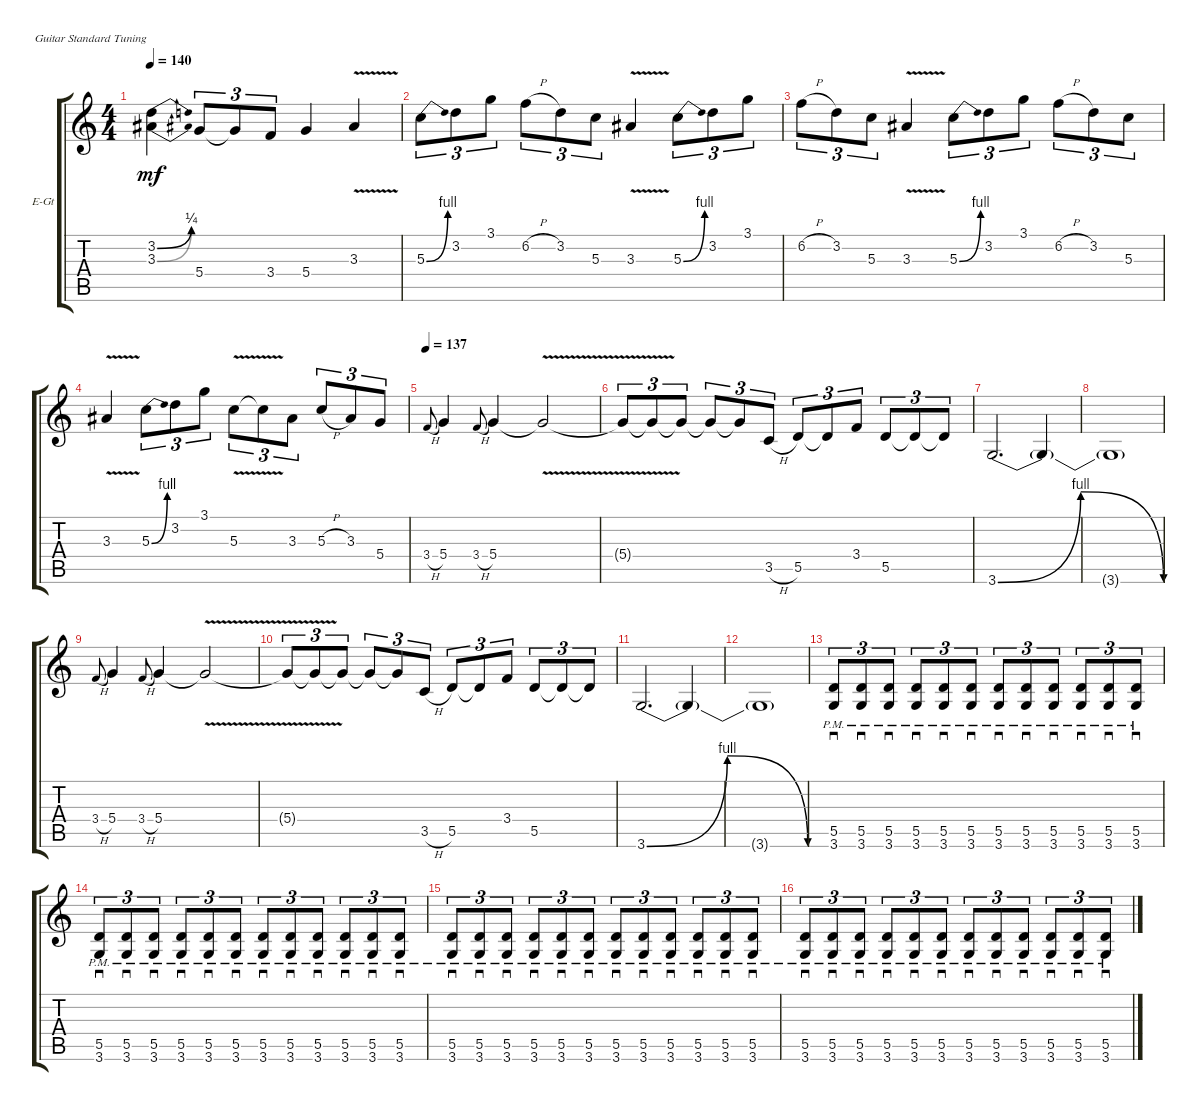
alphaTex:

\defaultSystemsLayout 4
\bracketExtendMode groupsimilarinstruments
\firstSystemTrackNameOrientation horizontal
\otherSystemsTrackNameOrientation horizontal
\track ("Electric Guitar" "E-Gt") {instrument distortionguitar}
\staff {score tabs}
\tuning (E4 B3 G3 D3 A2 E2)
\ts (4 4)
\tempo 140
\clef g2
\ks c
(3.3{be (bend 0 0 30.599999999999998 1)} 3.2{be (bend 0 0 30.599999999999998 1)}).4{dy mf} 5.4.8{tu (3 2)} 5.4{t}.8{tu (3 2)} 3.4.8{tu (3 2)} 5.4.4 3.3{v}.4 |
5.3{be (bend 0 0 9 4)}.8{tu (3 2)} 3.2.8{tu (3 2)} 3.1.8{tu (3 2)} 6.2{h}.8{tu (3 2)} 3.2.8{tu (3 2)} 5.3.8{tu (3 2)} 3.3{v}.4 5.3{be (bend 0 0 9 4)}.8{tu (3 2)} 3.2.8{tu (3 2)} 3.1.8{tu (3 2)} |
6.2{h}.8{tu (3 2)} 3.2.8{tu (3 2)} 5.3.8{tu (3 2)} 3.3{v}.4 5.3{be (bend 0 0 8.4 4)}.8{tu (3 2)} 3.2.8{tu (3 2)} 3.1.8{tu (3 2)} 6.2{h}.8{tu (3 2)} 3.2.8{tu (3 2)} 5.3.8{tu (3 2)} |
3.3{v}.4 5.3{be (bend 0 0 9 4)}.8{tu (3 2)} 3.2.8{tu (3 2)} 3.1.8{tu (3 2)} 5.3{v}.8{tu (3 2)} 5.3{t}.8{tu (3 2)} 3.3.8{tu (3 2)} 5.3{h}.8{tu (3 2)} 3.3.8{tu (3 2)} 5.4.8{tu (3 2)} |
\tempo 137
3.4{h}.8{gr onbeat} 5.4.4 3.4{h}.8{gr onbeat} 5.4.4 5.4{v t}.2 |
5.4{v t}.8{tu (3 2)} 5.4{t}.8{tu (3 2)} 5.4{t}.8{tu (3 2)} 5.4{t}.8{tu (3 2)} 5.4{t}.8{tu (3 2)} 3.5{h}.8{tu (3 2)} 5.5.8{tu (3 2)} 5.5{t}.8{tu (3 2)} 3.4.8{tu (3 2)} 5.5.8{tu (3 2)} 5.5{t}.8{tu (3 2)} 5.5{t}.8{tu (3 2)} |
3.6{be (bendrelease 6.6 0 9.6 4 14.399999999999999 4 18 0)}.2{d} 3.6{t}.4 |
3.6{t}.1 |
3.4{h}.8{gr onbeat} 5.4.4 3.4{h}.8{gr onbeat} 5.4.4 5.4{v t}.2 |
5.4{v t}.8{tu (3 2)} 5.4{t}.8{tu (3 2)} 5.4{t}.8{tu (3 2)} 5.4{t}.8{tu (3 2)} 5.4{t}.8{tu (3 2)} 3.5{h}.8{tu (3 2)} 5.5.8{tu (3 2)} 5.5{t}.8{tu (3 2)} 3.4.8{tu (3 2)} 5.5.8{tu (3 2)} 5.5{t}.8{tu (3 2)} 5.5{t}.8{tu (3 2)} |
3.6{be (bendrelease 6.6 0 9.6 4 14.399999999999999 4 18 0)}.2{d} 3.6{t}.4 |
3.6{t}.1 |
(3.6{pm} 5.5{pm}).8{sd tu (3 2)} (3.6{pm} 5.5{pm}).8{sd tu (3 2)} (3.6{pm} 5.5{pm}).8{sd tu (3 2)} (3.6{pm} 5.5{pm}).8{sd tu (3 2)} (3.6{pm} 5.5{pm}).8{sd tu (3 2)} (3.6{pm} 5.5{pm}).8{sd tu (3 2)} (3.6{pm} 5.5{pm}).8{sd tu (3 2)} (3.6{pm} 5.5{pm}).8{sd tu (3 2)} (3.6{pm} 5.5{pm}).8{sd tu (3 2)} (3.6{pm} 5.5{pm}).8{sd tu (3 2)} (3.6{pm} 5.5{pm}).8{sd tu (3 2)} (3.6{pm} 5.5{pm}).8{sd tu (3 2)} |
(3.6{pm} 5.5{pm}).8{sd tu (3 2)} (3.6{pm} 5.5{pm}).8{sd tu (3 2)} (3.6{pm} 5.5{pm}).8{sd tu (3 2)} (3.6{pm} 5.5{pm}).8{sd tu (3 2)} (3.6{pm} 5.5{pm}).8{sd tu (3 2)} (3.6{pm} 5.5{pm}).8{sd tu (3 2)} (3.6{pm} 5.5{pm}).8{sd tu (3 2)} (3.6{pm} 5.5{pm}).8{sd tu (3 2)} (3.6{pm} 5.5{pm}).8{sd tu (3 2)} (3.6{pm} 5.5{pm}).8{sd tu (3 2)} (3.6{pm} 5.5{pm}).8{sd tu (3 2)} (3.6{pm} 5.5{pm}).8{sd tu (3 2)} |
(3.6{pm} 5.5{pm}).8{sd tu (3 2)} (3.6{pm} 5.5{pm}).8{sd tu (3 2)} (3.6{pm} 5.5{pm}).8{sd tu (3 2)} (3.6{pm} 5.5{pm}).8{sd tu (3 2)} (3.6{pm} 5.5{pm}).8{sd tu (3 2)} (3.6{pm} 5.5{pm}).8{sd tu (3 2)} (3.6{pm} 5.5{pm}).8{sd tu (3 2)} (3.6{pm} 5.5{pm}).8{sd tu (3 2)} (3.6{pm} 5.5{pm}).8{sd tu (3 2)} (3.6{pm} 5.5{pm}).8{sd tu (3 2)} (3.6{pm} 5.5{pm}).8{sd tu (3 2)} (3.6{pm} 5.5{pm}).8{sd tu (3 2)} |
(3.6{pm} 5.5{pm}).8{sd tu (3 2)} (3.6{pm} 5.5{pm}).8{sd tu (3 2)} (3.6{pm} 5.5{pm}).8{sd tu (3 2)} (3.6{pm} 5.5{pm}).8{sd tu (3 2)} (3.6{pm} 5.5{pm}).8{sd tu (3 2)} (3.6{pm} 5.5{pm}).8{sd tu (3 2)} (3.6{pm} 5.5{pm}).8{sd tu (3 2)} (3.6{pm} 5.5{pm}).8{sd tu (3 2)} (3.6{pm} 5.5{pm}).8{sd tu (3 2)} (3.6{pm} 5.5{pm}).8{sd tu (3 2)} (3.6{pm} 5.5{pm}).8{sd tu (3 2)} (3.6{pm} 5.5{pm}).8{sd tu (3 2)}
